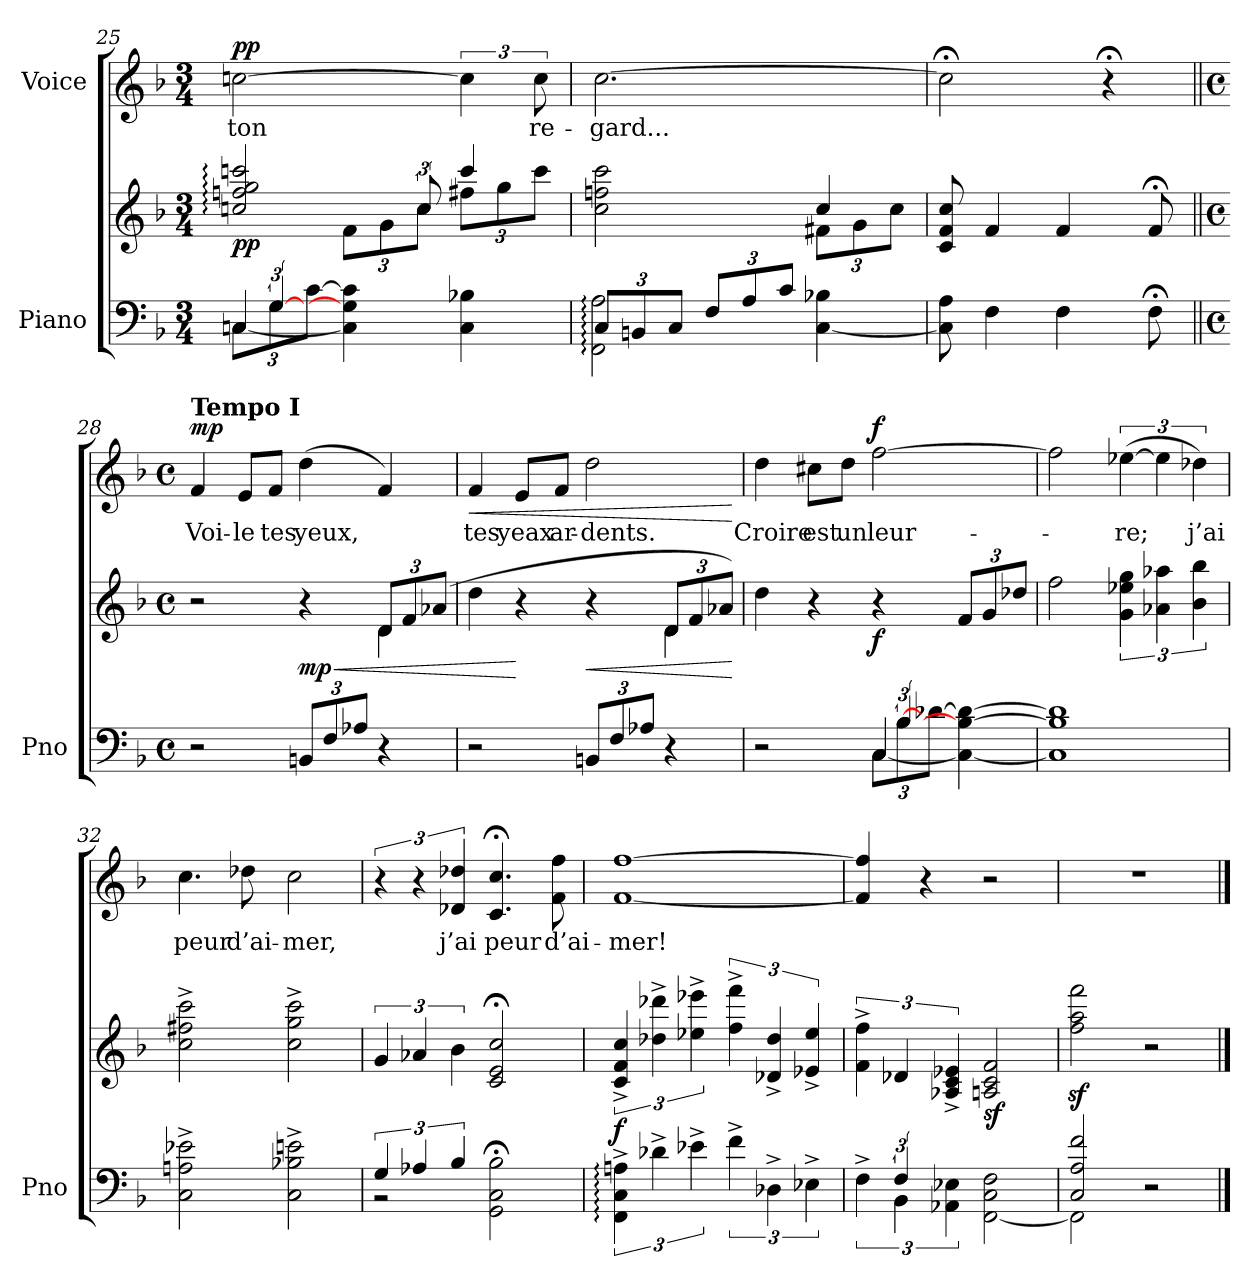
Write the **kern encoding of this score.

**kern	**kern	**dynam	**kern	**text	**dynam
*part2	*part2	*part2	*part1	*part1	*part1
*staff3	*staff2	*staff2/3	*staff1	*staff1	*staff1
*I"Piano	*	*	*I"Voice	*	*
*I'Pno	*	*	*	*	*
!!LO:LB:g=z
*clefF4	*clefG2	*	*clefG2	*	*
*k[b-]	*k[b-]	*	*k[b-]	*	*
*M3/4	*M3/4	*	*M3/4	*	*
=25	=25	=25	=25	=25	=25
*^	*	*	*	*	*
*	*^	*	*	*	*	*
*Xbrackettup	*	*brackettup	*	*	*	*	*
*	*	*	*^	*	*	*	*
*	*	*	*	*^	*	*	*	*
!	!	!	!	!	!	!LO:DY:b	!	!LO:LY:b	!LO:DY:a
12Cn\L	[4C/	12ryy	2ccn/: 2ffn/: 2gg/: 2cccn/:	4ryy	4ryy	pp	[2ccn\	ton	pp
[12G\	.	6G/	.	.	.	.	.	.	.
[12c\J	.	.	.	.	.	.	.	.	.
*	*	*	*	*Xbrackettup	*brackettup	*	*	*	*
4C\] 4G\] 4c\]	4ryy	4ryy	.	12f\L	12ryy	.	.	.	.
.	.	.	.	12g\	12ryy	.	.	.	.
.	.	.	.	12cc\J	12cc/	.	.	.	.
*	*	*	*	*Xbrackettup	*	*	*	*	*
4C\ 4B-X\	4ryy	4ryy	4ccc/	12ff#X\L	4ryy	.	6cc\]	.	.
.	.	.	.	12gg\	.	.	.	.	.
!	!	!	!	!	!	!	!	!LO:LY:b	!
.	.	.	.	12ccc\J	.	.	12cc\	re-	.
*v	*v	*v	*	*	*	*	*	*	*
*	*v	*v	*v	*	*	*	*
=26	=26	=26	=26	=26	=26
*Xbrackettup	*	*	*	*	*
*^	*^	*	*	*	*
!	!	!	!	!	!	!LO:LY:b	!
12C/L	2FF\: 2A\:	2cc\ 2ffn\ 2ccc\	2ryy	.	[2.cc\	-gard...	.
12BBn/	.	.	.	.	.	.	.
12C/J	.	.	.	.	.	.	.
12F/L	.	.	.	.	.	.	.
12A/	.	.	.	.	.	.	.
12c/J	.	.	.	.	.	.	.
[4C\ 4B-X\	4ryy	4cc/	12f#X\L	.	.	.	.
.	.	.	12g\	.	.	.	.
.	.	.	12cc\J	.	.	.	.
*v	*v	*	*	*	*	*	*
*	*v	*v	*	*	*	*
=27	=27	=27	=27	=27	=27
8C\] 8A\	8c/ 8f/ 8cc/	.	2cc;<\]	.	.
4F\	4f/	.	.	.	.
4F\	4f/	.	.	.	.
.	.	.	4r;<	.	.
8F;<\	8f;</	.	.	.	.
=28||	=28||	=28||	=28||	=28||	=28||
*M4/4	*M4/4	*	*M4/4	*	*
*met(c)	*met(c)	*	*met(c)	*	*
*	*^	*	*	*	*
!	!	!	!	!LO:TX:a:B:t=Tempo I	!	!
!	!	!	!	!	!LO:LY:b	!LO:DY:a
2r	2r	2ryy	.	4f/	Voi-	mp
!	!	!	!	!	!LO:LY:b	!
.	.	.	.	8e/L	-le	.
!	!	!	!	!	!LO:LY:b	!
.	.	.	.	8f/J	tes	.
!	!	!	!LO:HP:b	!	!LO:LY:b	!
!	!	!	!LO:DY:n=1:b	!	!	!
(<12BBn/L	4r	4ryy	< mp	(>4dd\	yeux,	.
12F/	.	.	.	.	.	.
12A-X/J	.	.	.	.	.	.
4r	12d/L	4d\	.	4f/)	.	.
.	12f/	.	.	.	.	.
.	(12a-X/J	.	.	.	.	.
!!LO:LB:g=z
=29	=29	=29	=29	=29	=29	=29
!	!	!	!	!	!LO:LY:b	!LO:HP:b
2r	4dd\	2ryy	.	4f/	tes	<
!	!	!	!	!	!LO:LY:b	!
.	4r	.	[	8e/L	yeax	.
!	!	!	!	!	!LO:LY:b	!
.	.	.	.	8f/J	ar-	.
!	!	!	!LO:HP:b	!	!LO:LY:b	!
12BBn/L	4r	4ryy	<	2dd\	-dents.	.
12F/	.	.	.	.	.	.
12A-X/J	.	.	.	.	.	.
4r	12d/L	4d\	.	.	.	.
.	12f/	.	.	.	.	.
.	12a-X/J)	.	.	.	.	.
*	*v	*v	*	*	*	*
.	.	[	.	.	[
=30	=30	=30	=30	=30	=30
*^	*	*	*	*	*
*	*^	*	*	*	*	*
!	!	!	!	!	!	!LO:LY:b	!
2r	2ryy	2ryy	4dd\	.	4dd\	Croire	.
!	!	!	!	!	!	!LO:LY:b	!
.	.	.	4r	.	8cc#X\L	est	.
!	!	!	!	!	!	!LO:LY:b	!
.	.	.	.	.	8dd\J	un	.
*	*	*brackettup	*	*	*	*	*
!	!	!	!	!LO:DY:b	!	!LO:LY:b	!LO:DY:a
12C\L	[4C/	12ryy	4r	f	[2ff\	leur-	f
[12B-\	.	6B-/	.	.	.	.	.
[12d-X\J	.	.	.	.	.	.	.
4C\_ 4B-\_ 4d-\_	4ryy	4ryy	12f/L	.	.	.	.
.	.	.	12g/	.	.	.	.
.	.	.	12dd-X/J	.	.	.	.
*v	*v	*v	*	*	*	*	*
=31	=31	=31	=31	=31	=31
1C] 1B-] 1d-]	2ff\	.	2ff\]	.	.
*	*brackettup	*	*	*	*
!	!	!	!	!LO:LY:b	!
.	6g\ 6ee-X\ 6gg\	.	(>[6ee-X\	-re;	.
.	6a-X\ 6aa-X\	.	6ee-\]	.	.
!	!	!	!	!LO:LY:b	!
.	6b-\ 6bb-\	.	6dd-X\)	j’ai	.
!!LO:LB:g=z
=32	=32	=32	=32	=32	=32
!	!	!	!	!LO:LY:b	!
2C\^ 2An\^ 2e-X\^	2cc\^ 2ff#X\^ 2ccc\^	.	4.cc\	peur	.
!	!	!	!	!LO:LY:b	!
.	.	.	8dd-X\	d’ai-	.
!	!	!	!	!LO:LY:b	!
2C\^ 2B-X\^ 2en\^	2cc\^ 2gg\^ 2ccc\^	.	2cc\	-mer,	.
=33	=33	=33	=33	=33	=33
*^	*	*	*	*	*
6G/	2r	6g/	.	6r	.	.
6A-X/	.	6a-X/	.	6r	.	.
!	!	!	!	!	!LO:LY:b	!
6B-/	.	6b-\	.	6d-X/ 6dd-X/	j’ai	.
!	!	!	!	!	!LO:LY:b	!
2GG\;< 2C\;< 2B-\;<	2ryy	2c/;< 2e/;< 2cc/;<	.	4.c/;< 4.cc/;<	peur	.
!	!	!	!	!	!LO:LY:b	!
.	.	.	.	8f\ 8ff\	d’ai-	.
*v	*v	*	*	*	*	*
=34	=34	=34	=34	=34	=34
!	!	!LO:DY:b	!	!LO:LY:b	!
6FF\:^ 6C\:^ 6An\:^	6c/^ 6f/^ 6cc/^	f	[1f [1ff	-mer!	.
6d-X^\	6dd-X\^ 6ddd-X\^	.	.	.	.
6e-X^\	6ee-X\^ 6eee-X\^	.	.	.	.
6f^\	6ff\^ 6fff\^	.	.	.	.
6D-X^\	6d-X/^ 6dd-/^	.	.	.	.
6E-X^\	6e-X/^ 6ee-/^	.	.	.	.
=35	=35	=35	=35	=35	=35
*^	*^	*	*	*	*
6ryy	6F^\	6f\^ 6ff\^	6ryy	.	4f/] 4ff/]	.	.
6F/	6BB-\	6d-X/	6ryy	.	.	.	.
.	.	.	.	.	4r	.	.
3%2ryy	6AA-X\ 6E-X\	6A-X/^ 6c/^ 6e-X/^	6ryy	.	.	.	.
!	!	!	!	!LO:DY:b	!	!	!
.	[2FF\ 2C\ 2F\	2An/ 2c/ 2f/	2ryy	sf	2r	.	.
*	*	*v	*v	*	*	*	*
=36	=36	=36	=36	=36	=36	=36
2C/ 2A/ 2f/	2FF\]	2ff\z< 2aa\z< 2fff\z<	.	1r	.	.
2r	2ryy	2r	.	.	.	.
*v	*v	*	*	*	*	*
==	==	==	==	==	==
*-	*-	*-	*-	*-	*-
